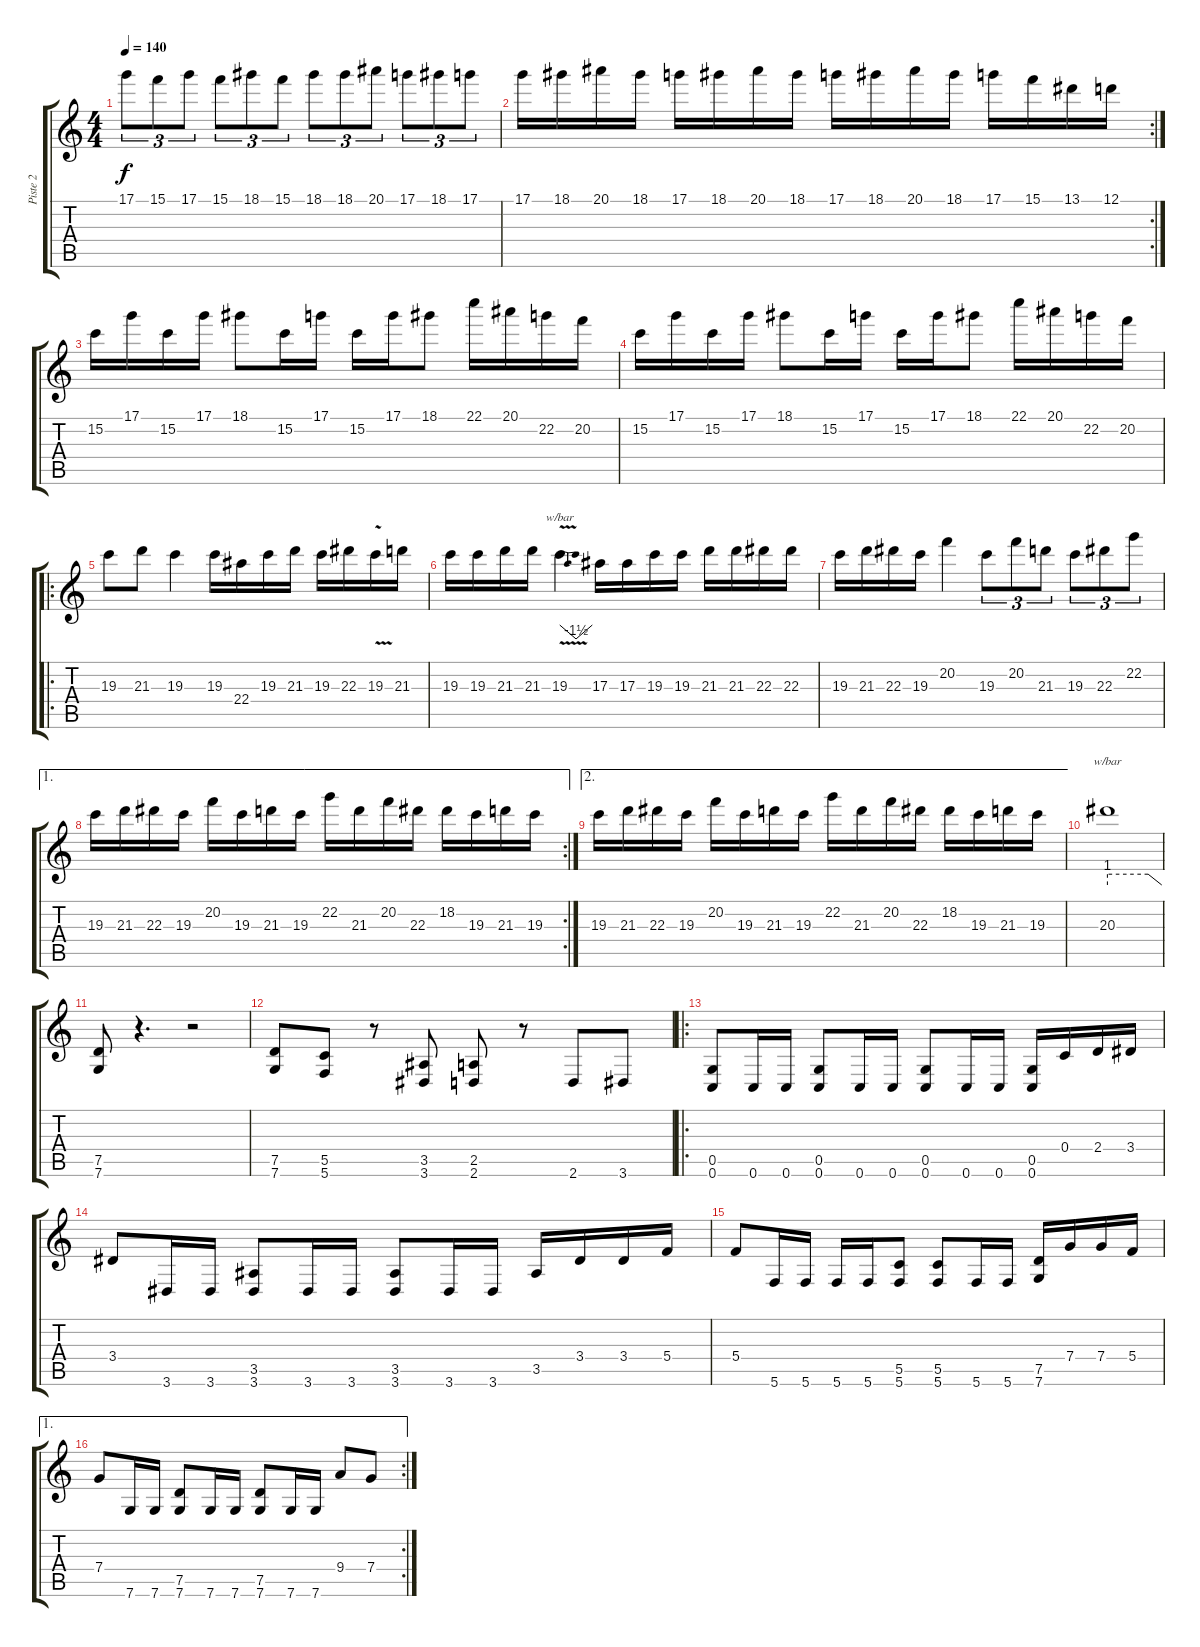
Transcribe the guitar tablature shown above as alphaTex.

\track ("Piste 2" "Piste 2") {instrument distortionguitar}
\staff {score tabs}
\tuning (D4 A3 F3 C3 G2 C2) {hide}
\ts (4 4)
\tempo 140
\clef g2
\ks c
17.1.8{tu (3 2) dy f} 15.1.8{tu (3 2)} 17.1.8{tu (3 2)} 15.1.8{tu (3 2)} 18.1.8{tu (3 2)} 15.1.8{tu (3 2)} 18.1.8{tu (3 2)} 18.1.8{tu (3 2)} 20.1.8{tu (3 2)} 17.1.8{tu (3 2)} 18.1.8{tu (3 2)} 17.1.8{tu (3 2)} |
\rc 2
17.1.16 18.1.16 20.1.16 18.1.16 17.1.16 18.1.16 20.1.16 18.1.16 17.1.16 18.1.16 20.1.16 18.1.16 17.1.16 15.1.16 13.1.16 12.1.16 |
15.2.16 17.1.16 15.2.16 17.1.16 18.1.8 15.2.16 17.1.16 15.2.16 17.1.16 18.1.8 22.1.16 20.1.16 22.2.16 20.2.16 |
15.2.16 17.1.16 15.2.16 17.1.16 18.1.8 15.2.16 17.1.16 15.2.16 17.1.16 18.1.8 22.1.16 20.1.16 22.2.16 20.2.16 |
\ro
19.3.8 21.3.8 19.3.4 19.3.16 22.4.16 19.3.16 21.3.16 19.3.16 22.3.16 19.3{v}.16 21.3.16 |
19.3.16 19.3.16 21.3.16 21.3.16 19.3{v}.4{tbe (dip default 0 0 30 -6 60 0)} 17.3.16 17.3.16 19.3.16 19.3.16 21.3.16 21.3.16 22.3.16 22.3.16 |
19.3.16 21.3.16 22.3.16 19.3.16 20.2.4 19.3.8{tu (3 2)} 20.2.8{tu (3 2)} 21.3.8{tu (3 2)} 19.3.8{tu (3 2)} 22.3.8{tu (3 2)} 22.2.8{tu (3 2)} |
\ae 1
\rc 2
19.3.16 21.3.16 22.3.16 19.3.16 20.2.16 19.3.16 21.3.16 19.3.16 22.2.16 21.3.16 20.2.16 22.3.16 18.2.16 19.3.16 21.3.16 19.3.16 |
\ae 2
19.3.16 21.3.16 22.3.16 19.3.16 20.2.16 19.3.16 21.3.16 19.3.16 22.2.16 21.3.16 20.2.16 22.3.16 18.2.16 19.3.16 21.3.16 19.3.16 |
20.3.1{tbe (custom default 0 4 45 4 60 0)} |
(7.5 7.6).8 r.4{d} r.2 |
(7.5 7.6).8 (5.5 5.6).8 r.8 (3.5 3.6).8 (2.5 2.6).8 r.8 2.6.8 3.6.8 |
\ro
(0.5 0.6).8 0.6.16 0.6.16 (0.5 0.6).8 0.6.16 0.6.16 (0.5 0.6).8 0.6.16 0.6.16 (0.5 0.6).16 0.4.16 2.4.16 3.4.16 |
3.4.8 3.6.16 3.6.16 (3.5 3.6).8 3.6.16 3.6.16 (3.5 3.6).8 3.6.16 3.6.16 3.5.16 3.4.16 3.4.16 5.4.16 |
5.4.8 5.6.16 5.6.16 5.6.16 5.6.16 (5.5 5.6).8 (5.5 5.6).8 5.6.16 5.6.16 (7.5 7.6).16 7.4.16 7.4.16 5.4.16 |
\ae 1
\rc 2
7.4.8 7.6.16 7.6.16 (7.5 7.6).8 7.6.16 7.6.16 (7.5 7.6).8 7.6.16 7.6.16 9.4.8 7.4.8
